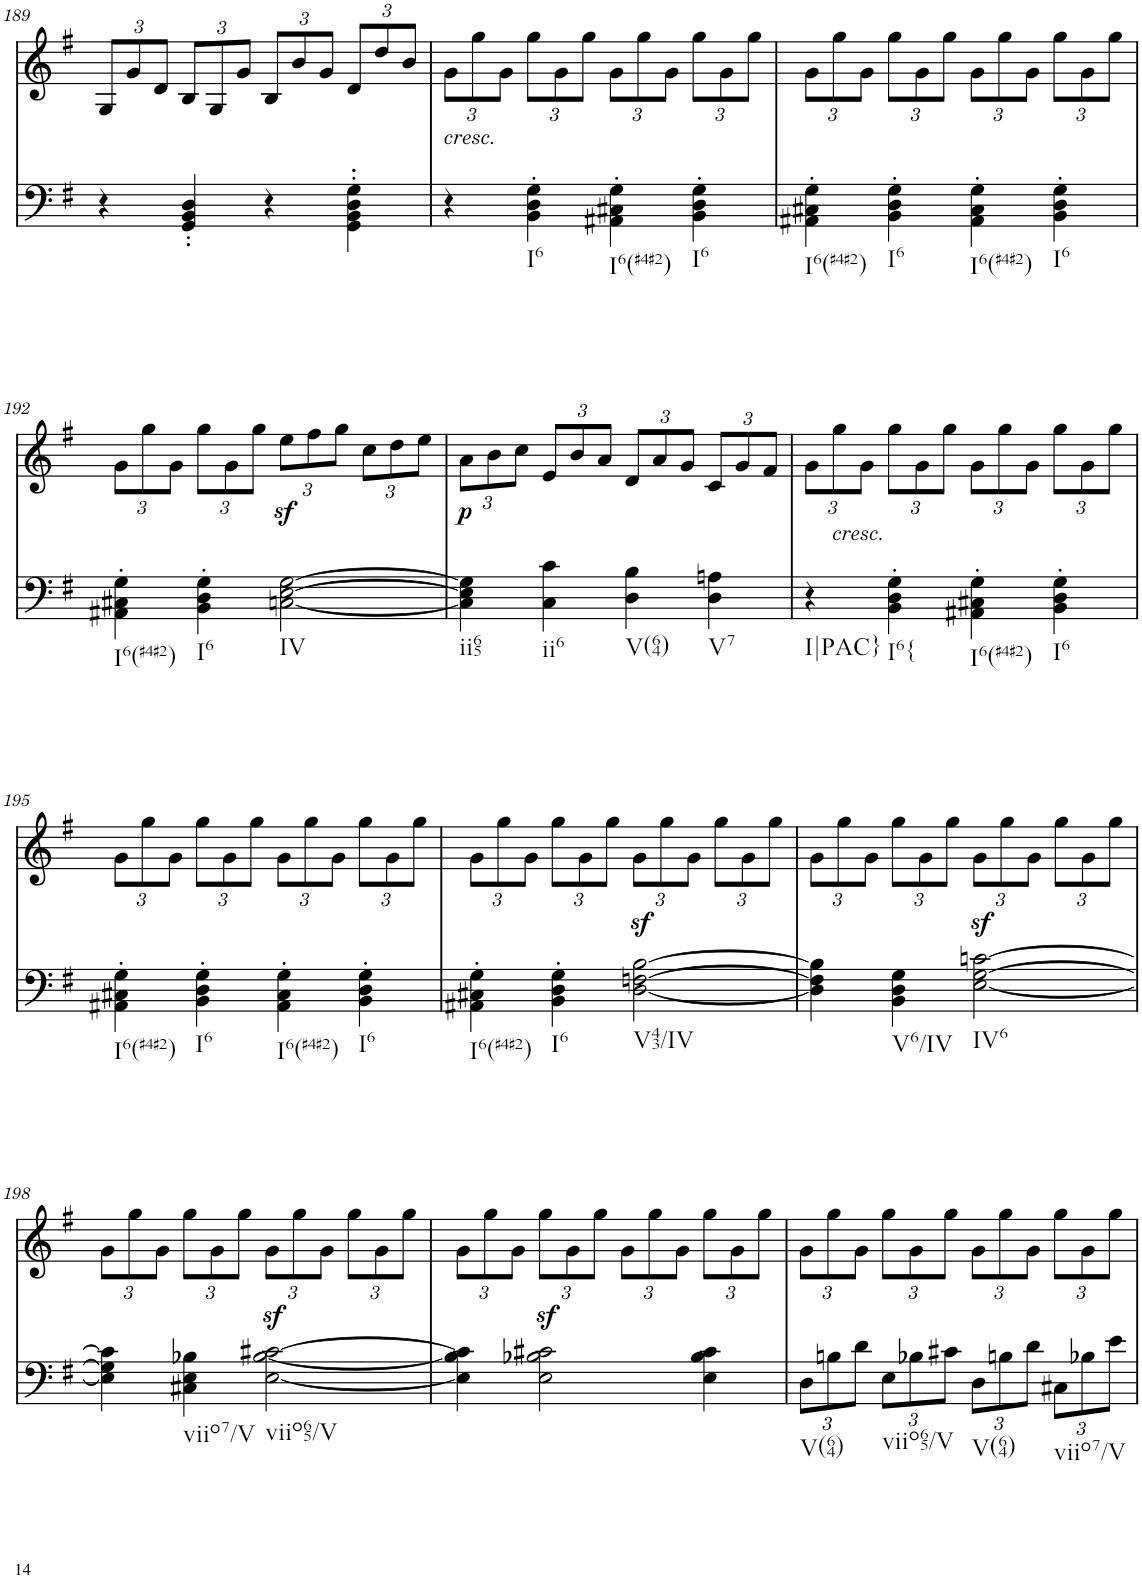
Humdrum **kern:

**kern	**kern	**text	**dynam
*part2	*part1	*part1	*part1
*staff2	*staff1	*staff1	*staff1
*I"piano	*I"piano	*	*
*I'Pno	*I'Pno	*	*
!!LO:PB:g=z
*clefF4	*clefF4	*	*
*k[f#]	*k[f#]	*	*
*G:	*G:	*	*
*M2/2	*M2/2	*	*
*met(c|)	*met(c|)	*	*
*	*Xbrackettup	*	*
=189	=189	=189	=189
4r	12G/L	.	.
.	12g/	.	.
.	12d/J	.	.
4GG/' 4BB/' 4D/'	12B/L	.	.
.	12G/	.	.
.	12g/J	.	.
4r	12B/L	.	.
.	12b/	.	.
.	12g/J	.	.
4GG\' 4BB\' 4D\' 4G\'	12d/L	.	.
.	12dd/	.	.
.	12b/J	.	.
=190	=190	=190	=190
!	!LO:TX:b:i:t=cresc.	!	!
!	!	!LO:LY:b	!
4r	12g\L	f	.
.	12gg\	.	.
.	12g\J	.	.
!LO:TX:b:t=I6	!	!	!
4BB\' 4D\' 4G\'	12gg\L	.	.
.	12g\	.	.
.	12gg\J	.	.
!LO:TX:b:t=I6(#4#2)	!	!	!
4AA#X\' 4C#X\' 4G\'	12g\L	.	.
.	12gg\	.	.
.	12g\J	.	.
!LO:TX:b:t=I6	!	!	!
4BB\' 4D\' 4G\'	12gg\L	.	.
.	12g\	.	.
.	12gg\J	.	.
=191	=191	=191	=191
!LO:TX:b:t=I6(#4#2)	!	!	!
4AA#X\' 4C#X\' 4G\'	12g\L	.	.
.	12gg\	.	.
.	12g\J	.	.
!LO:TX:b:t=I6	!	!	!
4BB\' 4D\' 4G\'	12gg\L	.	.
.	12g\	.	.
.	12gg\J	.	.
!LO:TX:b:t=I6(#4#2)	!	!	!
4AA#\' 4C#\' 4G\'	12g\L	.	.
.	12gg\	.	.
.	12g\J	.	.
!LO:TX:b:t=I6	!	!	!
4BB\' 4D\' 4G\'	12gg\L	.	.
.	12g\	.	.
.	12gg\J	.	.
!!LO:LB:g=z
=192	=192	=192	=192
!LO:TX:b:t=I6(#4#2)	!	!	!
4AA#X\' 4C#X\' 4G\'	12g\L	.	.
.	12gg\	.	.
.	12g\J	.	.
!LO:TX:b:t=I6	!	!	!
4BB\' 4D\' 4G\'	12gg\L	.	.
.	12g\	.	.
.	12gg\J	.	.
!LO:TX:b:t=IV	!	!	!
!	!	!LO:LY:b	!
[2Cn\ [2E\ [2G\	12eez<\L	sf	.
.	12ff#\	.	.
.	12gg\J	.	.
.	12cc\L	.	.
.	12dd\	.	.
.	12ee\J	.	.
=193	=193	=193	=193
!LO:TX:b:t=ii65	!	!	!
!	!	!LO:LY:b	!LO:DY:b
4C\] 4E\] 4G\]	12a\L	p	p
.	12b\	.	.
.	12cc\J	.	.
!LO:TX:b:t=ii6	!	!	!
4C\ 4c\	12e/L	.	.
.	12b/	.	.
.	12a/J	.	.
!LO:TX:b:t=V(64)	!	!	!
4D\ 4B\	12d/L	.	.
.	12a/	.	.
.	12g/J	.	.
!LO:TX:b:t=V7	!	!	!
4D\ 4An\	12c/L	.	.
.	12g/	.	.
.	12f#/J	.	.
=194	=194	=194	=194
!LO:TX:b:t=I|PAC}	!	!	!
!	!	!LO:LY:b	!
4r	12g\L	<	.
!	!LO:TX:b:i:t=cresc.	!	!
.	12gg\	.	.
.	12g\J	.	.
!LO:TX:b:t=I6{	!	!	!
4BB\' 4D\' 4G\'	12gg\L	.	.
.	12g\	.	.
.	12gg\J	.	.
!LO:TX:b:t=I6(#4#2)	!	!	!
4AA#X\' 4C#X\' 4G\'	12g\L	.	.
.	12gg\	.	.
.	12g\J	.	.
!LO:TX:b:t=I6	!	!	!
4BB\' 4D\' 4G\'	12gg\L	.	.
.	12g\	.	.
.	12gg\J	.	.
!!LO:LB:g=z
=195	=195	=195	=195
!LO:TX:b:t=I6(#4#2)	!	!	!
!	!	!LO:LY:b	!
4AA#X\' 4C#X\' 4G\'	12g\L	f	.
.	12gg\	.	.
.	12g\J	.	.
!LO:TX:b:t=I6	!	!	!
4BB\' 4D\' 4G\'	12gg\L	.	.
.	12g\	.	.
.	12gg\J	.	.
!LO:TX:b:t=I6(#4#2)	!	!	!
4AA#\' 4C#\' 4G\'	12g\L	.	.
.	12gg\	.	.
.	12g\J	.	.
!LO:TX:b:t=I6	!	!	!
4BB\' 4D\' 4G\'	12gg\L	.	.
.	12g\	.	.
.	12gg\J	.	.
=196	=196	=196	=196
!LO:TX:b:t=I6(#4#2)	!	!	!
4AA#X\' 4C#X\' 4G\'	12g\L	.	.
.	12gg\	.	.
.	12g\J	.	.
!LO:TX:b:t=I6	!	!	!
4BB\' 4D\' 4G\'	12gg\L	.	.
.	12g\	.	.
.	12gg\J	.	.
!LO:TX:b:t=V43/IV	!	!	!
[2D\ [2Fn\ [2B\	12gz<\L	.	.
.	12gg\	.	.
.	12g\J	.	.
.	12gg\L	.	.
.	12g\	.	.
.	12gg\J	.	.
=197	=197	=197	=197
4D\] 4F\] 4B\]	12g\L	.	.
.	12gg\	.	.
.	12g\J	.	.
!LO:TX:b:t=V6/IV	!	!	!
4BB\ 4D\ 4G\	12gg\L	.	.
.	12g\	.	.
.	12gg\J	.	.
!LO:TX:b:t=IV6	!	!	!
[2E\ [2G\ [2cn\	12gz<\L	.	.
.	12gg\	.	.
.	12g\J	.	.
.	12gg\L	.	.
.	12g\	.	.
.	12gg\J	.	.
!!LO:LB:g=z
=198	=198	=198	=198
4E\] 4G\] 4c\]	12g\L	.	.
.	12gg\	.	.
.	12g\J	.	.
!LO:TX:b:t=viio7/V	!	!	!
4C#X\ 4E\ 4B-X\	12gg\L	.	.
.	12g\	.	.
.	12gg\J	.	.
!LO:TX:b:t=viio65/V	!	!	!
[2E\ [2B-\ [2c#X\	12gz<\L	.	.
.	12gg\	.	.
.	12g\J	.	.
.	12gg\L	.	.
.	12g\	.	.
.	12gg\J	.	.
=199	=199	=199	=199
4E\] 4B-\] 4c#\]	12g\L	.	.
.	12gg\	.	.
.	12g\J	.	.
2E\ 2B-X\ 2c#X\	12ggz<\L	.	.
.	12g\	.	.
.	12gg\J	.	.
.	12g\L	.	.
.	12gg\	.	.
.	12g\J	.	.
4E\ 4B-\ 4c#\	12gg\L	.	.
.	12g\	.	.
.	12gg\J	.	.
=200	=200	=200	=200
*Xbrackettup	*	*	*
!LO:TX:b:t=V(64)	!	!	!
12D\L	12g\L	.	.
12Bn\	12gg\	.	.
12d\J	12g\J	.	.
!LO:TX:b:t=viio65/V	!	!	!
12E\L	12gg\L	.	.
12B-X\	12g\	.	.
12c#X\J	12gg\J	.	.
!LO:TX:b:t=V(64)	!	!	!
12D\L	12g\L	.	.
12Bn\	12gg\	.	.
12d\J	12g\J	.	.
!LO:TX:b:t=viio7/V	!	!	!
12C#X\L	12gg\L	.	.
12B-X\	12g\	.	.
12e\J	12gg\J	.	.
=	=	=	=
*-	*-	*-	*-
